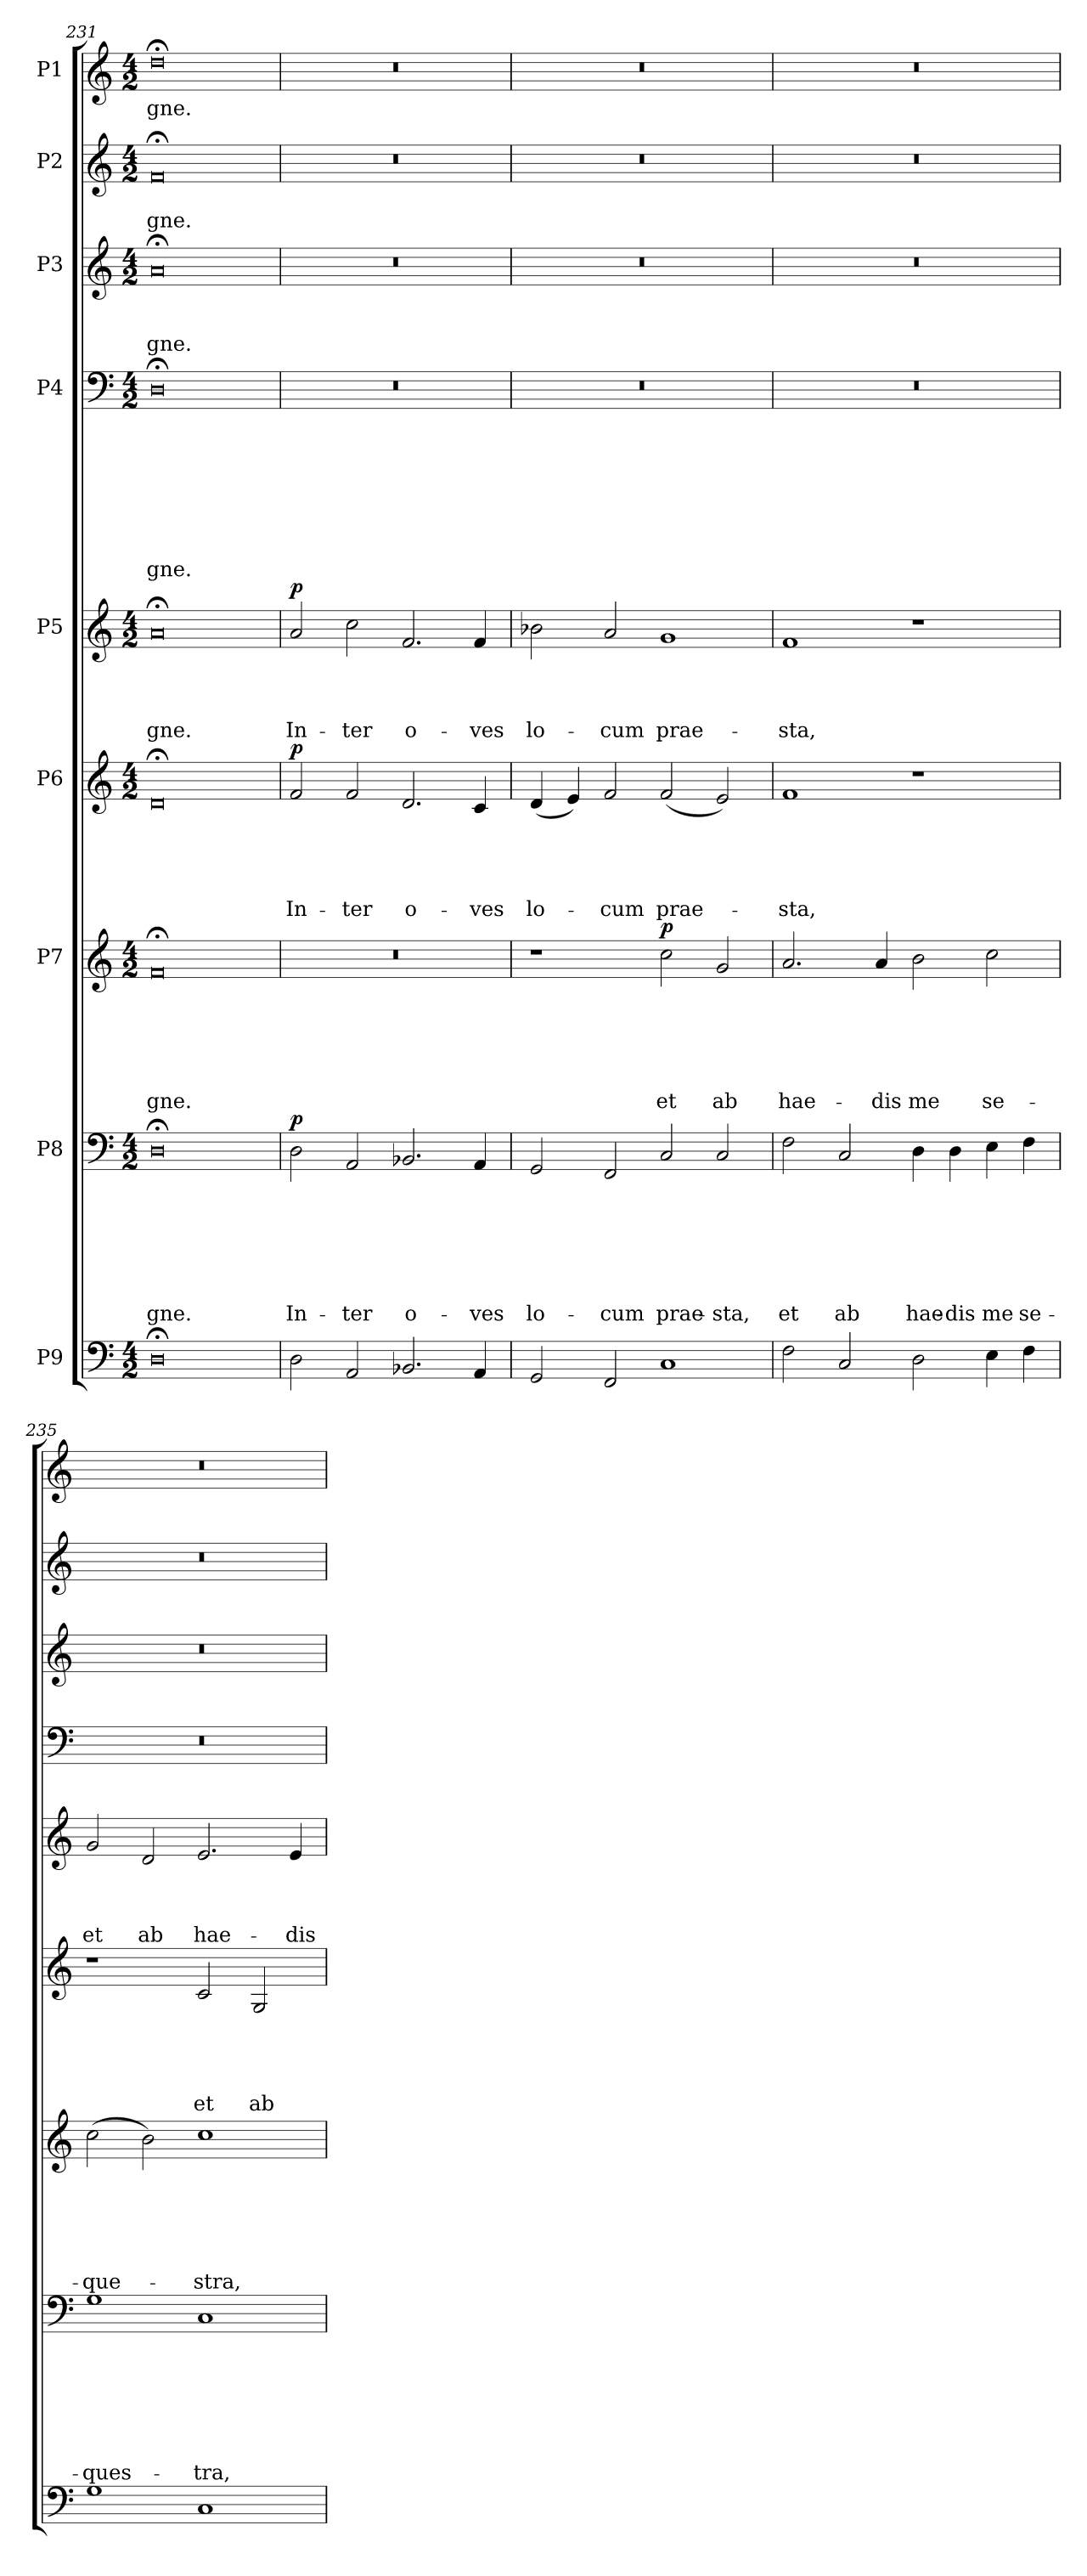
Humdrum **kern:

**kern	**kern	**text	**text	**text	**text	**text	**text	**text	**dynam	**kern	**text	**text	**text	**text	**text	**text	**dynam	**kern	**text	**text	**text	**text	**text	**dynam	**kern	**text	**text	**text	**text	**dynam	**kern	**text	**text	**text	**text	**text	**text	**text	**text	**kern	**text	**text	**text	**kern	**text	**text	**kern	**text
*part9	*part8	*part8	*part8	*part8	*part8	*part8	*part8	*part8	*part8	*part7	*part7	*part7	*part7	*part7	*part7	*part7	*part7	*part6	*part6	*part6	*part6	*part6	*part6	*part6	*part5	*part5	*part5	*part5	*part5	*part5	*part4	*part4	*part4	*part4	*part4	*part4	*part4	*part4	*part4	*part3	*part3	*part3	*part3	*part2	*part2	*part2	*part1	*part1
*staff9	*staff8	*staff8	*staff8	*staff8	*staff8	*staff8	*staff8	*staff8	*staff8	*staff7	*staff7	*staff7	*staff7	*staff7	*staff7	*staff7	*staff7	*staff6	*staff6	*staff6	*staff6	*staff6	*staff6	*staff6	*staff5	*staff5	*staff5	*staff5	*staff5	*staff5	*staff4	*staff4	*staff4	*staff4	*staff4	*staff4	*staff4	*staff4	*staff4	*staff3	*staff3	*staff3	*staff3	*staff2	*staff2	*staff2	*staff1	*staff1
*I"P9	*I"P8	*	*	*	*	*	*	*	*	*I"P7	*	*	*	*	*	*	*	*I"P6	*	*	*	*	*	*	*I"P5	*	*	*	*	*	*I"P4	*	*	*	*	*	*	*	*	*I"P3	*	*	*	*I"P2	*	*	*I"P1	*
*clefF4	*clefF4	*	*	*	*	*	*	*	*	*clefG2	*	*	*	*	*	*	*	*clefG2	*	*	*	*	*	*	*clefG2	*	*	*	*	*	*clefF4	*	*	*	*	*	*	*	*	*clefG2	*	*	*	*clefG2	*	*	*clefG2	*
*	*	*	*	*	*	*	*	*	*	*ITrd7c12	*	*	*	*	*	*	*	*	*	*	*	*	*	*	*	*	*	*	*	*	*	*	*	*	*	*	*	*	*	*ITrd7c12	*	*	*	*	*	*	*	*
*k[]	*k[]	*	*	*	*	*	*	*	*	*k[]	*	*	*	*	*	*	*	*k[]	*	*	*	*	*	*	*k[]	*	*	*	*	*	*k[]	*	*	*	*	*	*	*	*	*k[]	*	*	*	*k[]	*	*	*k[]	*
*C:	*C:	*	*	*	*	*	*	*	*	*C:	*	*	*	*	*	*	*	*C:	*	*	*	*	*	*	*C:	*	*	*	*	*	*C:	*	*	*	*	*	*	*	*	*C:	*	*	*	*C:	*	*	*C:	*
*M4/2	*M4/2	*	*	*	*	*	*	*	*	*M4/2	*	*	*	*	*	*	*	*M4/2	*	*	*	*	*	*	*M4/2	*	*	*	*	*	*M4/2	*	*	*	*	*	*	*	*	*M4/2	*	*	*	*M4/2	*	*	*M4/2	*
=231	=231	=231	=231	=231	=231	=231	=231	=231	=231	=231	=231	=231	=231	=231	=231	=231	=231	=231	=231	=231	=231	=231	=231	=231	=231	=231	=231	=231	=231	=231	=231	=231	=231	=231	=231	=231	=231	=231	=231	=231	=231	=231	=231	=231	=231	=231	=231	=231
*^	*	*	*	*	*	*	*	*	*	*	*	*	*	*	*	*	*	*	*	*	*	*	*	*	*	*	*	*	*	*	*	*	*	*	*	*	*	*	*	*	*	*	*	*	*	*	*	*
!	!	!	!	!	!	!	!	!	!LO:LY:b	!	!	!	!	!	!	!	!LO:LY:b	!	!	!	!	!	!	!	!	!	!	!	!	!LO:LY:b	!	!	!	!	!	!	!	!	!	!LO:LY:b	!	!	!	!LO:LY:b	!	!	!LO:LY:b	!	!LO:LY:b
0D;<	0ryy	0D;<	.	.	.	.	.	.	-gne.	.	0F;	.	.	.	.	.	-gne.	.	0d;	.	.	.	.	.	.	0a;	.	.	.	-gne.	.	0D;<	.	.	.	.	.	.	.	-gne.	0A;	.	.	-gne.	0f;	.	-gne.	0dd;<	-gne.
=232	=232	=232	=232	=232	=232	=232	=232	=232	=232	=232	=232	=232	=232	=232	=232	=232	=232	=232	=232	=232	=232	=232	=232	=232	=232	=232	=232	=232	=232	=232	=232	=232	=232	=232	=232	=232	=232	=232	=232	=232	=232	=232	=232	=232	=232	=232	=232	=232	=232
!	!	!	!	!	!	!	!	!	!LO:LY:b	!LO:DY:a	!LO:N:vis=1	!	!	!	!	!	!	!	!	!	!	!	!	!LO:LY:b	!LO:DY:a	!	!	!	!	!LO:LY:b	!LO:DY:a	!LO:N:vis=1	!	!	!	!	!	!	!	!	!LO:N:vis=1	!	!	!	!LO:N:vis=1	!	!	!LO:N:vis=1	!
2D\	0ryy	2D\	.	.	.	.	.	.	In-	p	0r	.	.	.	.	.	.	.	2f/	.	.	.	.	In-	p	2a/	.	.	.	In-	p	0r	.	.	.	.	.	.	.	.	0r	.	.	.	0r	.	.	0r	.
!	!	!	!	!	!	!	!	!	!LO:LY:b	!	!	!	!	!	!	!	!	!	!	!	!	!	!	!LO:LY:b	!	!	!	!	!	!LO:LY:b	!	!	!	!	!	!	!	!	!	!	!	!	!	!	!	!	!	!	!
2AA/	.	2AA/	.	.	.	.	.	.	-ter	.	.	.	.	.	.	.	.	.	2f/	.	.	.	.	-ter	.	2cc\	.	.	.	-ter	.	.	.	.	.	.	.	.	.	.	.	.	.	.	.	.	.	.	.
!	!	!	!	!	!	!	!	!	!LO:LY:b	!	!	!	!	!	!	!	!	!	!	!	!	!	!	!LO:LY:b	!	!	!	!	!	!LO:LY:b	!	!	!	!	!	!	!	!	!	!	!	!	!	!	!	!	!	!	!
2.BB-X/	.	2.BB-X/	.	.	.	.	.	.	o-	.	.	.	.	.	.	.	.	.	2.d/	.	.	.	.	o-	.	2.f/	.	.	.	o-	.	.	.	.	.	.	.	.	.	.	.	.	.	.	.	.	.	.	.
!	!	!	!	!	!	!	!	!	!LO:LY:b	!	!	!	!	!	!	!	!	!	!	!	!	!	!	!LO:LY:b	!	!	!	!	!	!LO:LY:b	!	!	!	!	!	!	!	!	!	!	!	!	!	!	!	!	!	!	!
4AA/	.	4AA/	.	.	.	.	.	.	-ves	.	.	.	.	.	.	.	.	.	4c/	.	.	.	.	-ves	.	4f/	.	.	.	-ves	.	.	.	.	.	.	.	.	.	.	.	.	.	.	.	.	.	.	.
=233	=233	=233	=233	=233	=233	=233	=233	=233	=233	=233	=233	=233	=233	=233	=233	=233	=233	=233	=233	=233	=233	=233	=233	=233	=233	=233	=233	=233	=233	=233	=233	=233	=233	=233	=233	=233	=233	=233	=233	=233	=233	=233	=233	=233	=233	=233	=233	=233	=233
!	!	!	!	!	!	!	!	!	!LO:LY:b	!	!	!	!	!	!	!	!	!	!	!	!	!	!	!LO:LY:b	!	!	!	!	!	!LO:LY:b	!	!LO:N:vis=1	!	!	!	!	!	!	!	!	!LO:N:vis=1	!	!	!	!LO:N:vis=1	!	!	!LO:N:vis=1	!
2GG/	0ryy	2GG/	.	.	.	.	.	.	lo-	.	1r	.	.	.	.	.	.	.	(<4d/	.	.	.	.	lo-	.	2b-X\	.	.	.	lo-	.	0r	.	.	.	.	.	.	.	.	0r	.	.	.	0r	.	.	0r	.
.	.	.	.	.	.	.	.	.	.	.	.	.	.	.	.	.	.	.	4e/)	.	.	.	.	.	.	.	.	.	.	.	.	.	.	.	.	.	.	.	.	.	.	.	.	.	.	.	.	.	.
!	!	!	!	!	!	!	!	!	!LO:LY:b	!	!	!	!	!	!	!	!	!	!	!	!	!	!	!LO:LY:b	!	!	!	!	!	!LO:LY:b	!	!	!	!	!	!	!	!	!	!	!	!	!	!	!	!	!	!	!
2FF/	.	2FF/	.	.	.	.	.	.	-cum	.	.	.	.	.	.	.	.	.	2f/	.	.	.	.	-cum	.	2a/	.	.	.	-cum	.	.	.	.	.	.	.	.	.	.	.	.	.	.	.	.	.	.	.
!	!	!	!	!	!	!	!	!	!LO:LY:b	!	!	!	!	!	!	!	!LO:LY:b	!LO:DY:a	!	!	!	!	!	!LO:LY:b	!	!	!	!	!	!LO:LY:b	!	!	!	!	!	!	!	!	!	!	!	!	!	!	!	!	!	!	!
1C	.	2C/	.	.	.	.	.	.	prae-	.	2c\	.	.	.	.	.	et	p	(<2f/	.	.	.	.	prae-	.	1g	.	.	.	prae-	.	.	.	.	.	.	.	.	.	.	.	.	.	.	.	.	.	.	.
!	!	!	!	!	!	!	!	!	!LO:LY:b	!	!	!	!	!	!	!	!LO:LY:b	!	!	!	!	!	!	!	!	!	!	!	!	!	!	!	!	!	!	!	!	!	!	!	!	!	!	!	!	!	!	!	!
.	.	2C/	.	.	.	.	.	.	-sta,	.	2G/	.	.	.	.	.	ab	.	2e/)	.	.	.	.	.	.	.	.	.	.	.	.	.	.	.	.	.	.	.	.	.	.	.	.	.	.	.	.	.	.
!!LO:PB:g=z
=234	=234	=234	=234	=234	=234	=234	=234	=234	=234	=234	=234	=234	=234	=234	=234	=234	=234	=234	=234	=234	=234	=234	=234	=234	=234	=234	=234	=234	=234	=234	=234	=234	=234	=234	=234	=234	=234	=234	=234	=234	=234	=234	=234	=234	=234	=234	=234	=234	=234
!	!	!	!	!	!	!	!	!	!LO:LY:b	!	!	!	!	!	!	!	!LO:LY:b	!	!	!	!	!	!	!LO:LY:b	!	!	!	!	!	!LO:LY:b	!	!LO:N:vis=1	!	!	!	!	!	!	!	!	!LO:N:vis=1	!	!	!	!LO:N:vis=1	!	!	!LO:N:vis=1	!
2F\	0ryy	2F\	.	.	.	.	.	.	et	.	2.A/	.	.	.	.	.	hae-	.	1f	.	.	.	.	-sta,	.	1f	.	.	.	-sta,	.	0r	.	.	.	.	.	.	.	.	0r	.	.	.	0r	.	.	0r	.
!	!	!	!	!	!	!	!	!	!LO:LY:b	!	!	!	!	!	!	!	!	!	!	!	!	!	!	!	!	!	!	!	!	!	!	!	!	!	!	!	!	!	!	!	!	!	!	!	!	!	!	!	!
2C/	.	2C/	.	.	.	.	.	.	ab	.	.	.	.	.	.	.	.	.	.	.	.	.	.	.	.	.	.	.	.	.	.	.	.	.	.	.	.	.	.	.	.	.	.	.	.	.	.	.	.
!	!	!	!	!	!	!	!	!	!	!	!	!	!	!	!	!	!LO:LY:b	!	!	!	!	!	!	!	!	!	!	!	!	!	!	!	!	!	!	!	!	!	!	!	!	!	!	!	!	!	!	!	!
.	.	.	.	.	.	.	.	.	.	.	4A/	.	.	.	.	.	-dis	.	.	.	.	.	.	.	.	.	.	.	.	.	.	.	.	.	.	.	.	.	.	.	.	.	.	.	.	.	.	.	.
!	!	!	!	!	!	!	!	!	!LO:LY:b	!	!	!	!	!	!	!	!LO:LY:b	!	!	!	!	!	!	!	!	!	!	!	!	!	!	!	!	!	!	!	!	!	!	!	!	!	!	!	!	!	!	!	!
2D\	.	4D\	.	.	.	.	.	.	hae-	.	2B\	.	.	.	.	.	me	.	1r	.	.	.	.	.	.	1r	.	.	.	.	.	.	.	.	.	.	.	.	.	.	.	.	.	.	.	.	.	.	.
!	!	!	!	!	!	!	!	!	!LO:LY:b	!	!	!	!	!	!	!	!	!	!	!	!	!	!	!	!	!	!	!	!	!	!	!	!	!	!	!	!	!	!	!	!	!	!	!	!	!	!	!	!
.	.	4D\	.	.	.	.	.	.	-dis	.	.	.	.	.	.	.	.	.	.	.	.	.	.	.	.	.	.	.	.	.	.	.	.	.	.	.	.	.	.	.	.	.	.	.	.	.	.	.	.
!	!	!	!	!	!	!	!	!	!LO:LY:b	!	!	!	!	!	!	!	!LO:LY:b	!	!	!	!	!	!	!	!	!	!	!	!	!	!	!	!	!	!	!	!	!	!	!	!	!	!	!	!	!	!	!	!
4E\	.	4E\	.	.	.	.	.	.	me	.	2c\	.	.	.	.	.	se-	.	.	.	.	.	.	.	.	.	.	.	.	.	.	.	.	.	.	.	.	.	.	.	.	.	.	.	.	.	.	.	.
!	!	!	!	!	!	!	!	!	!LO:LY:b	!	!	!	!	!	!	!	!	!	!	!	!	!	!	!	!	!	!	!	!	!	!	!	!	!	!	!	!	!	!	!	!	!	!	!	!	!	!	!	!
4F\	.	4F\	.	.	.	.	.	.	se-	.	.	.	.	.	.	.	.	.	.	.	.	.	.	.	.	.	.	.	.	.	.	.	.	.	.	.	.	.	.	.	.	.	.	.	.	.	.	.	.
=235	=235	=235	=235	=235	=235	=235	=235	=235	=235	=235	=235	=235	=235	=235	=235	=235	=235	=235	=235	=235	=235	=235	=235	=235	=235	=235	=235	=235	=235	=235	=235	=235	=235	=235	=235	=235	=235	=235	=235	=235	=235	=235	=235	=235	=235	=235	=235	=235	=235
!	!	!	!	!	!	!	!	!	!LO:LY:b	!	!	!	!	!	!	!	!LO:LY:b	!	!	!	!	!	!	!	!	!	!	!	!	!LO:LY:b	!	!LO:N:vis=1	!	!	!	!	!	!	!	!	!LO:N:vis=1	!	!	!	!LO:N:vis=1	!	!	!LO:N:vis=1	!
1G	0ryy	1G	.	.	.	.	.	.	-ques-	.	(>2c\	.	.	.	.	.	-que-	.	1r	.	.	.	.	.	.	2g/	.	.	.	et	.	0r	.	.	.	.	.	.	.	.	0r	.	.	.	0r	.	.	0r	.
!	!	!	!	!	!	!	!	!	!	!	!	!	!	!	!	!	!	!	!	!	!	!	!	!	!	!	!	!	!	!LO:LY:b	!	!	!	!	!	!	!	!	!	!	!	!	!	!	!	!	!	!	!
.	.	.	.	.	.	.	.	.	.	.	2B\)	.	.	.	.	.	.	.	.	.	.	.	.	.	.	2d/	.	.	.	ab	.	.	.	.	.	.	.	.	.	.	.	.	.	.	.	.	.	.	.
!	!	!	!	!	!	!	!	!	!LO:LY:b	!	!	!	!	!	!	!	!LO:LY:b	!	!	!	!	!	!	!LO:LY:b	!	!	!	!	!	!LO:LY:b	!	!	!	!	!	!	!	!	!	!	!	!	!	!	!	!	!	!	!
1C	.	1C	.	.	.	.	.	.	-tra,	.	1c	.	.	.	.	.	-stra,	.	2c/	.	.	.	.	et	.	2.e/	.	.	.	hae-	.	.	.	.	.	.	.	.	.	.	.	.	.	.	.	.	.	.	.
!	!	!	!	!	!	!	!	!	!	!	!	!	!	!	!	!	!	!	!	!	!	!	!	!LO:LY:b	!	!	!	!	!	!	!	!	!	!	!	!	!	!	!	!	!	!	!	!	!	!	!	!	!
.	.	.	.	.	.	.	.	.	.	.	.	.	.	.	.	.	.	.	2G/	.	.	.	.	ab	.	.	.	.	.	.	.	.	.	.	.	.	.	.	.	.	.	.	.	.	.	.	.	.	.
!	!	!	!	!	!	!	!	!	!	!	!	!	!	!	!	!	!	!	!	!	!	!	!	!	!	!	!	!	!	!LO:LY:b	!	!	!	!	!	!	!	!	!	!	!	!	!	!	!	!	!	!	!
.	.	.	.	.	.	.	.	.	.	.	.	.	.	.	.	.	.	.	.	.	.	.	.	.	.	4e/	.	.	.	-dis	.	.	.	.	.	.	.	.	.	.	.	.	.	.	.	.	.	.	.
*v	*v	*	*	*	*	*	*	*	*	*	*	*	*	*	*	*	*	*	*	*	*	*	*	*	*	*	*	*	*	*	*	*	*	*	*	*	*	*	*	*	*	*	*	*	*	*	*	*	*
=	=	=	=	=	=	=	=	=	=	=	=	=	=	=	=	=	=	=	=	=	=	=	=	=	=	=	=	=	=	=	=	=	=	=	=	=	=	=	=	=	=	=	=	=	=	=	=	=
*-	*-	*-	*-	*-	*-	*-	*-	*-	*-	*-	*-	*-	*-	*-	*-	*-	*-	*-	*-	*-	*-	*-	*-	*-	*-	*-	*-	*-	*-	*-	*-	*-	*-	*-	*-	*-	*-	*-	*-	*-	*-	*-	*-	*-	*-	*-	*-	*-
